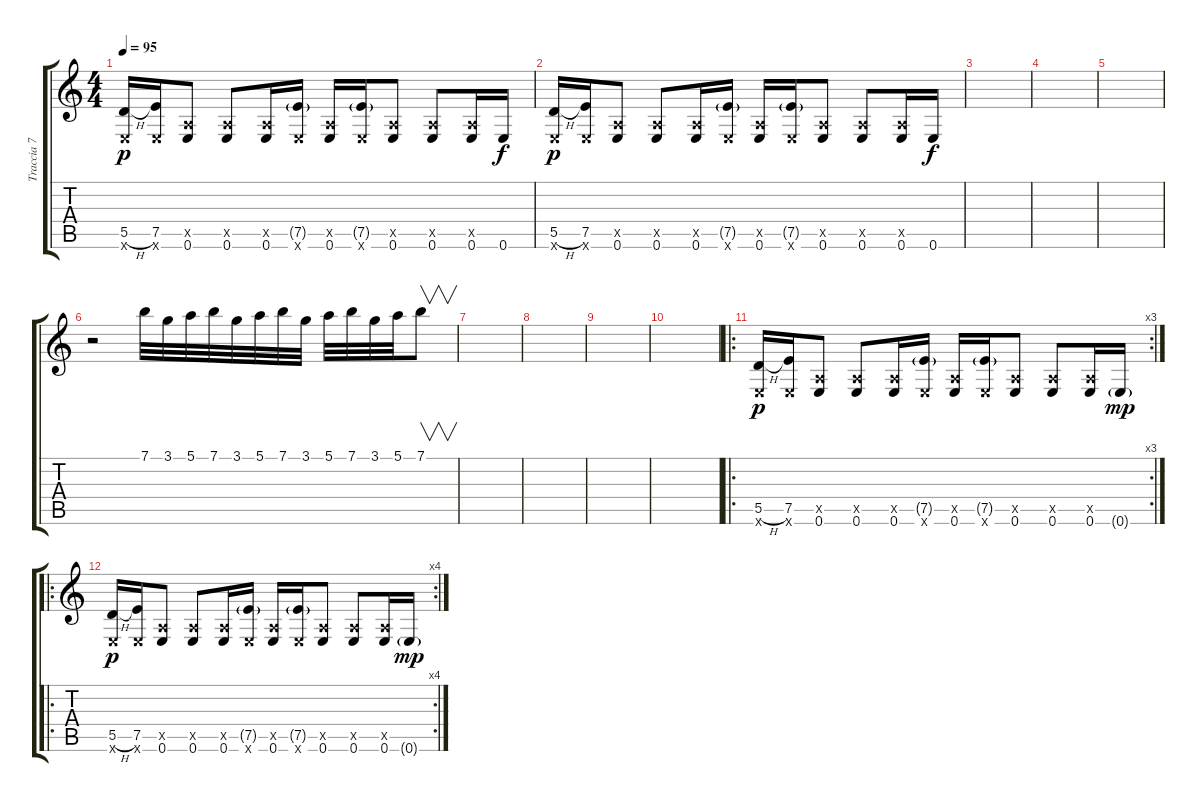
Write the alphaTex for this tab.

\track ("Traccia 7" "Traccia 7") {instrument electricguitarclean}
\staff {score tabs}
\tuning (E4 B3 G3 D3 A2 E2) {hide}
\ts (4 4)
\tempo 95
\clef g2
\ks c
(5.5{h} 0.6{x}).16{dy p} (7.5 0.6{x}).16 (0.5{x} 0.6).8 (0.5{x} 0.6).8 (0.5{x} 0.6).16 (7.5{g} 0.6{x}).16 (0.5{x} 0.6).16 (7.5{g} 0.6{x}).16 (0.5{x} 0.6).8 (0.5{x} 0.6).8 (0.5{x} 0.6).16 0.6.16{dy f} |
(5.5{h} 0.6{x}).16{dy p} (7.5 0.6{x}).16 (0.5{x} 0.6).8 (0.5{x} 0.6).8 (0.5{x} 0.6).16 (7.5{g} 0.6{x}).16 (0.5{x} 0.6).16 (7.5{g} 0.6{x}).16 (0.5{x} 0.6).8 (0.5{x} 0.6).8 (0.5{x} 0.6).16 0.6.16{dy f} |
|
|
|
r.2{volume 14 instrument overdrivenguitar} 7.1.32 3.1.32 5.1.32 7.1.32 3.1.32 5.1.32 7.1.32 3.1.32 5.1.32 7.1.32 3.1.32 5.1.32 7.1.8{v} |
|
|
|
|
\ro
\rc 3
(5.5{h} 0.6{x}).16{dy p instrument electricguitarclean} (7.5 0.6{x}).16 (0.5{x} 0.6).8 (0.5{x} 0.6).8 (0.5{x} 0.6).16 (7.5{g} 0.6{x}).16 (0.5{x} 0.6).16 (7.5{g} 0.6{x}).16 (0.5{x} 0.6).8 (0.5{x} 0.6).8 (0.5{x} 0.6).16 0.6{g}.16{dy mp} |
\ro
\rc 4
(5.5{h} 0.6{x}).16{dy p} (7.5 0.6{x}).16 (0.5{x} 0.6).8 (0.5{x} 0.6).8 (0.5{x} 0.6).16 (7.5{g} 0.6{x}).16 (0.5{x} 0.6).16 (7.5{g} 0.6{x}).16 (0.5{x} 0.6).8 (0.5{x} 0.6).8 (0.5{x} 0.6).16 0.6{g}.16{dy mp}
